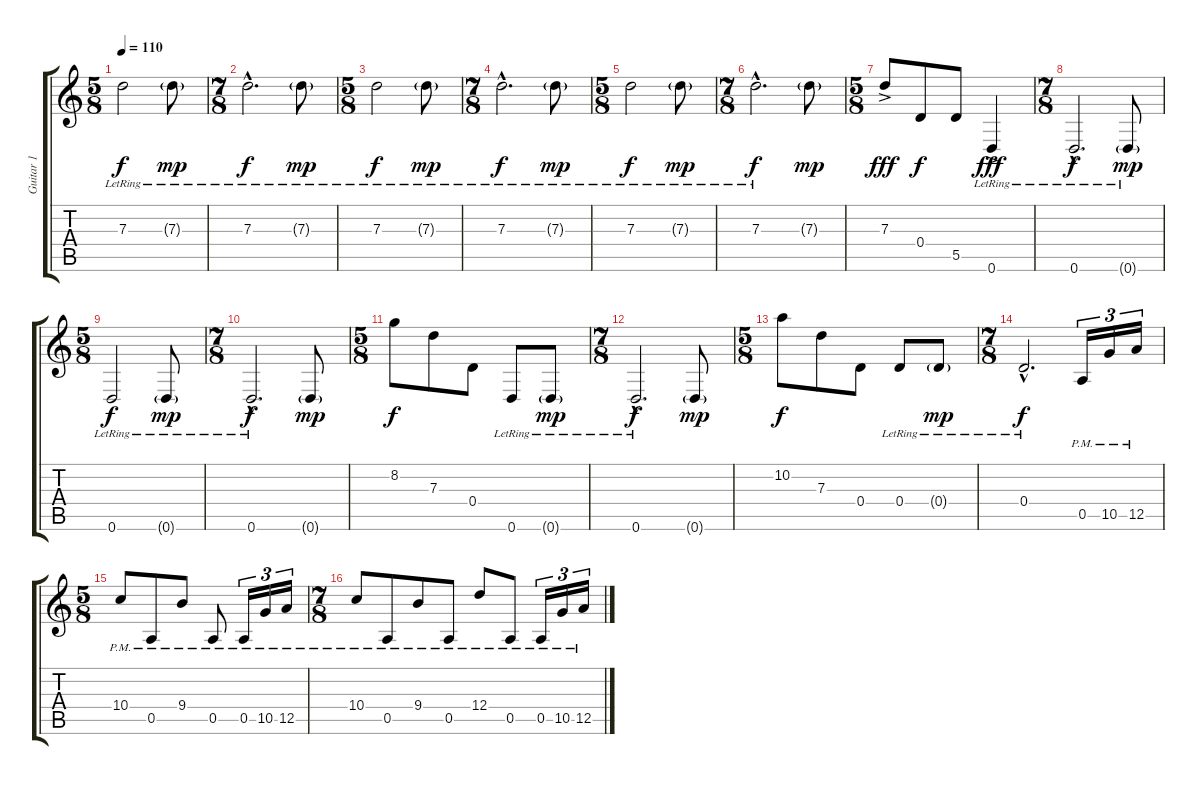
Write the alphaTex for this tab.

\track ("Guitar 1" "Guitar 1") {instrument overdrivenguitar}
\staff {score tabs}
\tuning (E4 B3 G3 D3 A2 D2) {hide}
\ts (5 8)
\tempo 110
\clef g2
\ks c
7.3{lr}.2{dy f} 7.3{g lr}.8{dy mp} |
\ts (7 8)
7.3{hac lr}.2{d dy f} 7.3{g lr}.8{dy mp} |
\ts (5 8)
7.3{lr}.2{dy f} 7.3{g lr}.8{dy mp} |
\ts (7 8)
7.3{hac lr}.2{d dy f} 7.3{g lr}.8{dy mp} |
\ts (5 8)
7.3{lr}.2{dy f} 7.3{g lr}.8{dy mp} |
\ts (7 8)
7.3{hac lr}.2{d dy f} 7.3{g}.8{dy mp} |
\ts (5 8)
7.3{ac}.8{dy fff} 0.4.8{dy f} 5.5.8 0.6{ac lr}.4{dy fff} |
\ts (7 8)
0.6{hac lr}.2{d dy f} 0.6{g lr}.8{dy mp} |
\ts (5 8)
0.6{lr}.2{dy f} 0.6{g lr}.8{dy mp} |
\ts (7 8)
0.6{hac lr}.2{d dy f} 0.6{g}.8{dy mp} |
\ts (5 8)
8.2.8{dy f} 7.3.8 0.4.8 0.6{lr}.8 0.6{g lr}.8{dy mp} |
\ts (7 8)
0.6{hac lr}.2{d dy f} 0.6{g}.8{dy mp} |
\ts (5 8)
10.2.8{dy f} 7.3.8 0.4.8 0.4{lr}.8 0.4{g lr}.8{dy mp} |
\ts (7 8)
0.4{hac lr}.2{d dy f} 0.5{pm}.16{tu (3 2)} 10.5{pm}.16{tu (3 2)} 12.5{pm}.16{tu (3 2)} |
\ts (5 8)
10.4{pm}.8 0.5{pm}.8 9.4{pm}.8 0.5{pm}.8 0.5{pm}.16{tu (3 2)} 10.5{pm}.16{tu (3 2)} 12.5{pm}.16{tu (3 2)} |
\ts (7 8)
10.4{pm}.8 0.5{pm}.8 9.4{pm}.8 0.5{pm}.8 12.4{pm}.8 0.5{pm}.8 0.5{pm}.16{tu (3 2)} 10.5{pm}.16{tu (3 2)} 12.5{pm}.16{tu (3 2)}
